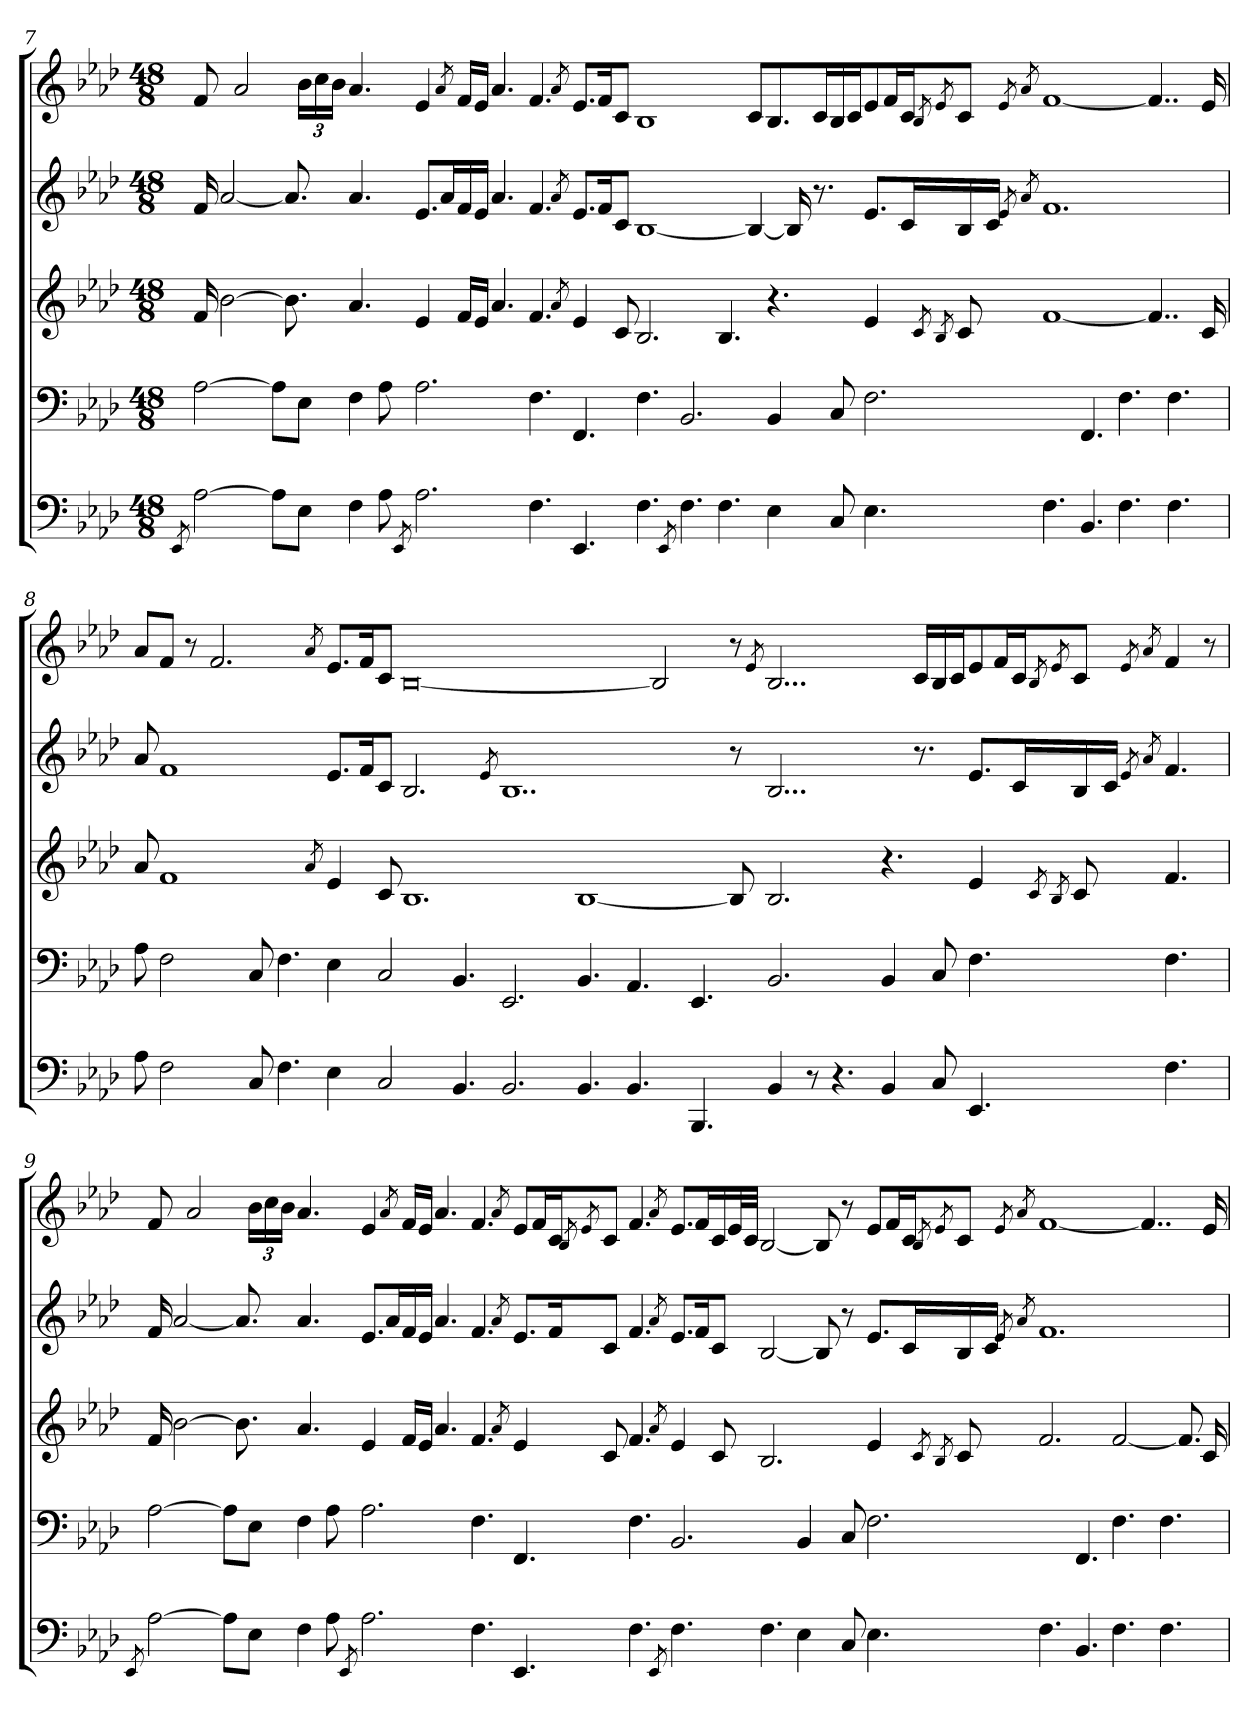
**kern	**kern	**kern	**kern	**kern
*part5	*part4	*part3	*part2	*part1
*staff5	*staff4	*staff3	*staff2	*staff1
*clefF4	*clefF4	*clefG2	*clefG2	*clefG2
*k[b-e-a-d-]	*k[b-e-a-d-]	*k[b-e-a-d-]	*k[b-e-a-d-]	*k[b-e-a-d-]
*M48/8	*M48/8	*M48/8	*M48/8	*M48/8
=7	=7	=7	=7	=7
8qEE-	.	.	.	.
[2A-	[2A-	16f	16f	8f
.	.	[2b-	[2a-	.
.	.	.	.	2a-
8A-\L]	8A-\L]	.	.	.
.	.	8.b-]	8.a-]	.
8E-\J	8E-\J	.	.	24b-\LL
.	.	.	.	24cc\
.	.	.	.	24b-\JJ
4F	4F	4.a-	4.a-	4.a-
8A-	8A-	.	.	.
8qEE-	.	.	.	.
2.A-	2.A-	4e-	8.e-/L	4e-
.	.	.	16a-/L	.
.	.	.	.	8qa-
.	.	16f/LL	16f/	16f/LL
.	.	16e-/JJ	16e-/JJ	16e-/JJ
.	.	4.a-	4.a-	4.a-
4.F	4.F	4.f	4.f	4.f
.	.	8qa-	8qa-	8qa-
4.EE-	4.FF	4e-	8.e-/L	8.e-/L
.	.	.	16f/K	16f/K
.	.	8c	8c/J	8c/J
4.F	4.F	2.B-	[1B-	1B-
8qEE-	.	.	.	.
4.F	2.BB-	.	.	.
4.F	.	4.B-	.	.
.	.	.	4B-_	8c/L
4E-	4BB-	4.r	.	8.B-/
.	.	.	16B-]	.
.	.	.	8.r	16c/L
8C	8C	.	.	16B-/
.	.	.	.	16c/J
4.E-	2.F	4e-	8.e-/L	8e-/
.	.	.	.	16f/L
.	.	.	16c/L	16c/J
.	.	8qc	.	8qB-/
.	.	8qB-	.	8qe-/
.	.	8c	16B-/	8c/J
.	.	.	16c/JJ	.
.	.	.	8qe-	8qe-
.	.	.	8qa-	8qa-
4.F	.	[1f	1.f	[1f
4.BB-	4.FF	.	.	.
4.F	4.F	.	.	.
.	.	4..f]	.	4..f]
4.F	4.F	.	.	.
.	.	16c	.	16e-
=8	=8	=8	=8	=8
8A-	8A-	8a-	8a-	8a-/L
2F	2F	1f	1f	8f/J
.	.	.	.	8r
.	.	.	.	2.f
8C	8C	.	.	.
4.F	4.F	.	.	.
.	.	8qa-	.	8qa-
4E-	4E-	4e-	8.e-/L	8.e-/L
.	.	.	16f/K	16f/K
2C	2C	8c	8c/J	8c/J
.	.	1.B-	2.B-	[0B-
4.BB-	4.BB-	.	.	.
.	.	.	8qe-	.
2.BB-	2.EE-	.	1..B-	.
4.BB-	4.BB-	[1B-	.	.
4.BB-	4.AA-	.	.	.
.	.	.	.	2B-]
4.BBB-	4.EE-	.	.	.
.	.	8B-]	8r	8r
.	.	.	.	8qe-
4BB-	2.BB-	2.B-	2...B-	2...B-
8r	.	.	.	.
4.r	.	.	.	.
4BB-	4BB-	4.r	.	.
.	.	.	8.r	16c/LL
8C	8C	.	.	16B-/
.	.	.	.	16c/J
4.EE-	4.F	4e-	8.e-/L	8e-/
.	.	.	.	16f/L
.	.	.	16c/L	16c/J
.	.	8qc	.	8qB-/
.	.	8qB-	.	8qe-/
.	.	8c	16B-/	8c/J
.	.	.	16c/JJ	.
.	.	.	8qe-	8qe-
.	.	.	8qa-	8qa-
4.F	4.F	4.f	4.f	4f
.	.	.	.	8r
=9	=9	=9	=9	=9
8qEE-	.	.	.	.
[2A-	[2A-	16f	16f	8f
.	.	[2b-	[2a-	.
.	.	.	.	2a-
8A-\L]	8A-\L]	.	.	.
.	.	8.b-]	8.a-]	.
8E-\J	8E-\J	.	.	24b-\LL
.	.	.	.	24cc\
.	.	.	.	24b-\JJ
4F	4F	4.a-	4.a-	4.a-
8A-	8A-	.	.	.
8qEE-	.	.	.	.
2.A-	2.A-	4e-	8.e-/L	4e-
.	.	.	16a-/L	.
.	.	.	.	8qa-
.	.	16f/LL	16f/	16f/LL
.	.	16e-/JJ	16e-/JJ	16e-/JJ
.	.	4.a-	4.a-	4.a-
4.F	4.F	4.f	4.f	4.f
.	.	8qa-	8qa-	8qa-
4.EE-	4.FF	4e-	8.e-/L	8e-/L
.	.	.	.	16f/L
.	.	.	16f/K	16c/J
.	.	.	.	8qB-/
.	.	.	.	8qe-/
.	.	8c	8c/J	8c/J
4.F	4.F	4.f	4.f	4.f
8qEE-	.	8qa-	8qa-	8qa-
4.F	2.BB-	4e-	8.e-/L	8.e-/L
.	.	.	16f/K	16f/L
.	.	8c	8c/J	16c/
.	.	.	.	32e-/L
.	.	.	.	32c/JJJ
4.F	.	2.B-	[2B-	[2B-
4E-	4BB-	.	.	.
.	.	.	8B-]	8B-]
8C	8C	.	8r	8r
4.E-	2.F	4e-	8.e-/L	8e-/L
.	.	.	.	16f/L
.	.	.	16c/L	16c/J
.	.	8qc	.	8qB-/
.	.	8qB-	.	8qe-/
.	.	8c	16B-/	8c/J
.	.	.	16c/JJ	.
.	.	.	8qe-	8qe-
.	.	.	8qa-	8qa-
4.F	.	2.f	1.f	[1f
4.BB-	4.FF	.	.	.
4.F	4.F	[2f	.	.
.	.	.	.	4..f]
4.F	4.F	.	.	.
.	.	8.f]	.	.
.	.	16c	.	16e-
=	=	=	=	=
*-	*-	*-	*-	*-
